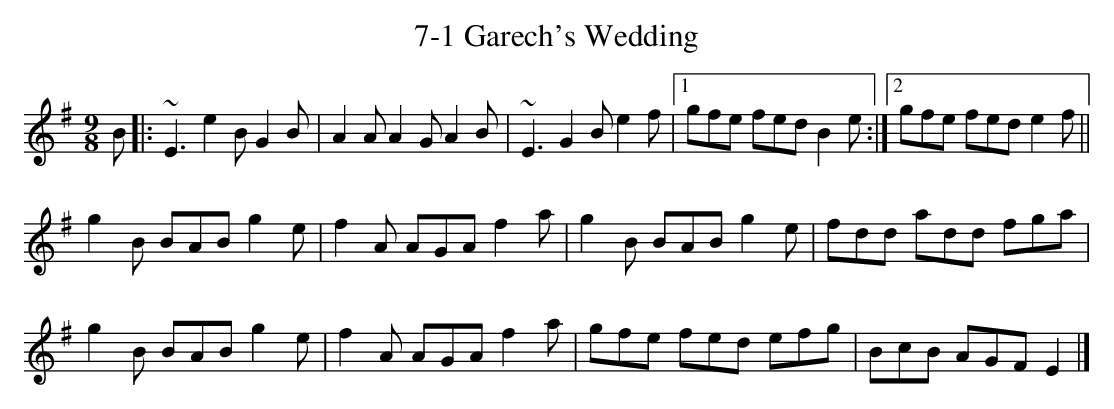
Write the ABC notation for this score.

X:1
T: 7-1 Garech's Wedding
M: 9/8
L: 1/8
K: Emin
B[|:~E3 e2B G2B|A2A A2G A2B|~E3 G2B e2f|1gfe fed B2e:|2gfe fed e2f||
g2B BAB g2e|f2A AGA f2a|g2B BAB g2e|fdd add fga|
g2B BAB g2e|f2A AGA f2a|gfe fed efg|BcB AGF E2|]
